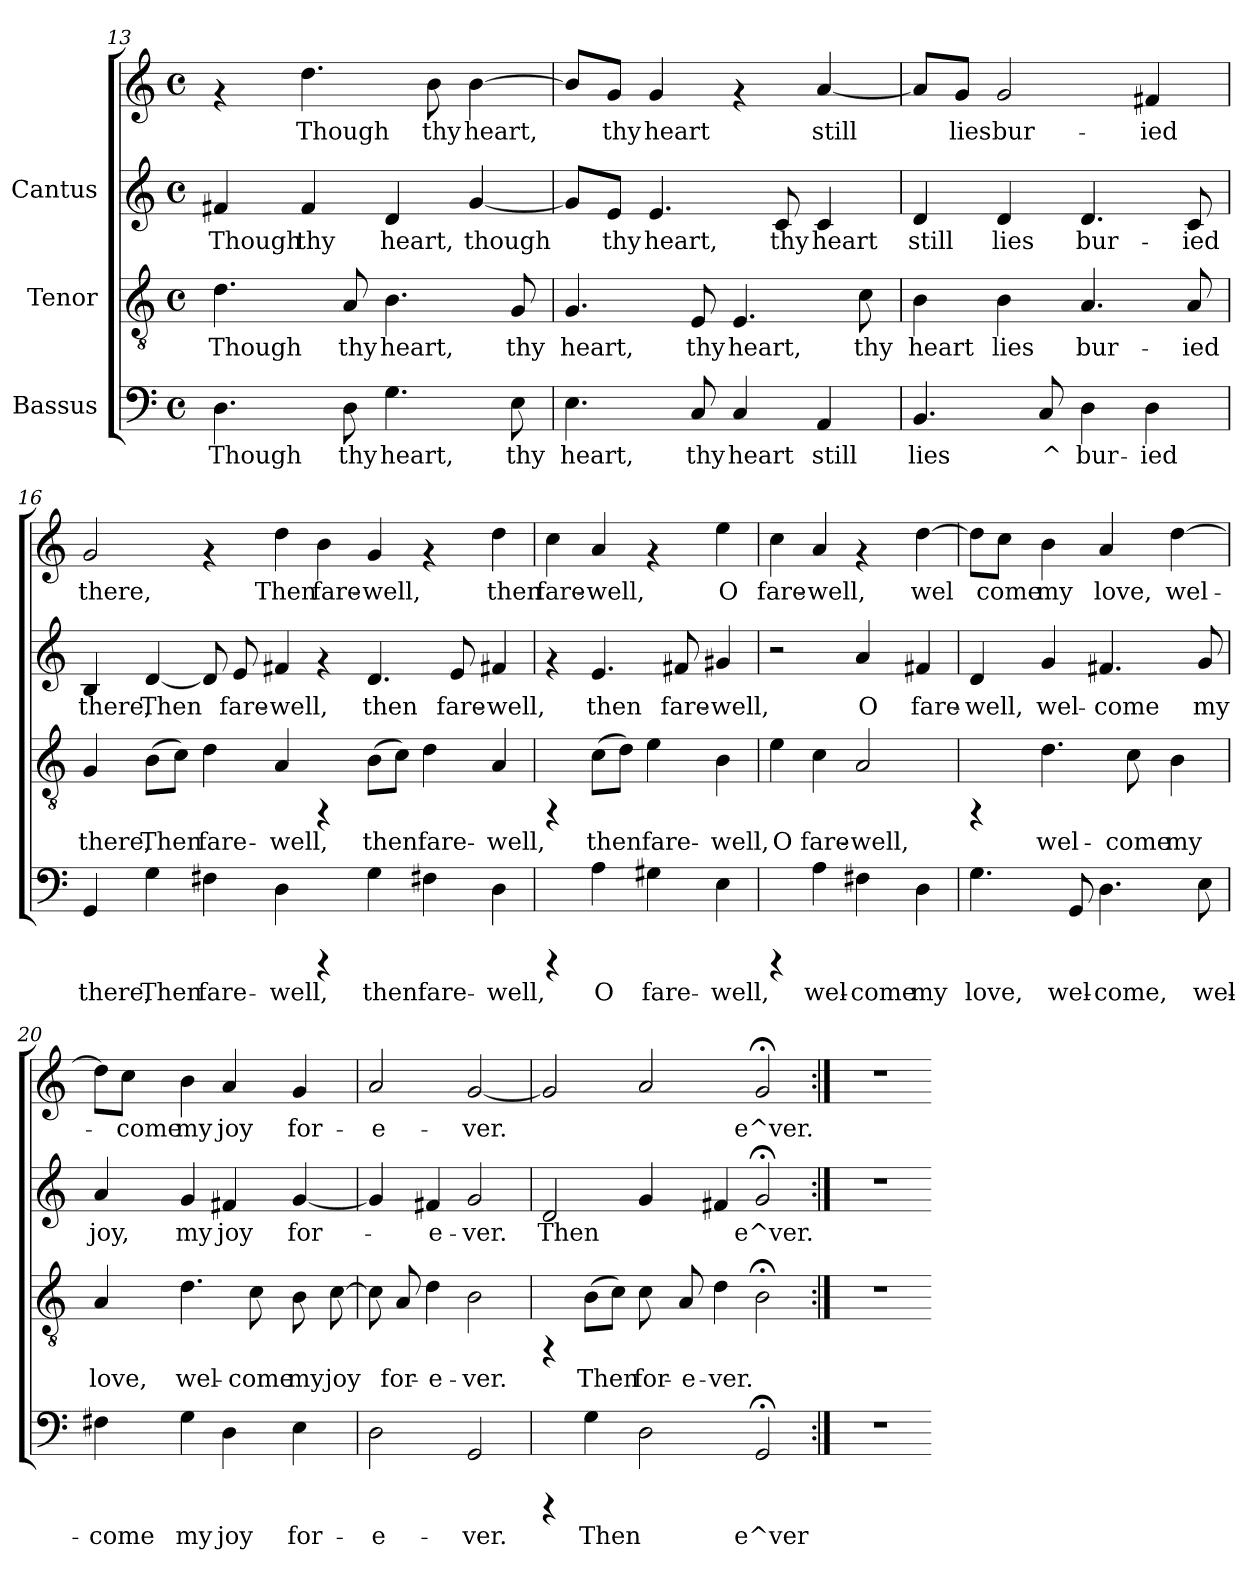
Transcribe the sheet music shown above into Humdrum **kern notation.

**kern	**text	**kern	**text	**kern	**text	**kern	**text
*part3	*part3	*part2	*part2	*part1	*part1	*part1	*part1
*staff4	*staff4	*staff3	*staff3	*staff2	*staff2	*staff1	*staff1
*I"Bassus	*	*I"Tenor	*	*I"Cantus	*	*	*
*clefF4	*	*clefGv2	*	*clefG2	*	*clefG2	*
*M4/4	*	*M4/4	*	*M4/4	*	*M4/4	*
*met(c)	*	*met(c)	*	*met(c)	*	*met(c)	*
=13	=13	=13	=13	=13	=13	=13	=13
!	!LO:LY:b:cj	!	!LO:LY:b:cj	!	!LO:LY:b:cj	!	!
4.D\	Though	4.d\	Though	4f#X/	Though	4rf	.
!	!	!	!	!	!LO:LY:b:cj	!	!LO:LY:b:cj
.	.	.	.	4f#/	thy	4.dd\	Though
!	!LO:LY:b:cj	!	!LO:LY:b:cj	!	!	!	!
8D\	thy	8A/	thy	.	.	.	.
!	!LO:LY:b:cj	!	!LO:LY:b:cj	!	!LO:LY:b:cj	!	!
4.G\	heart,	4.B\	heart,	4d/	heart,	.	.
!	!	!	!	!	!	!	!LO:LY:b:cj
.	.	.	.	.	.	8b\	thy
!	!	!	!	!	!LO:LY:b:cj	!	!LO:LY:b:cj
.	.	.	.	[<4g/	though	[>4b\	heart,
!	!LO:LY:b:cj	!	!LO:LY:b:cj	!	!	!	!
8E\	thy	8G/	thy	.	.	.	.
!!LO:PB:g=z
=14	=14	=14	=14	=14	=14	=14	=14
!	!LO:LY:b:cj	!	!LO:LY:b:cj	!	!LO:LY:b:cj	!	!LO:LY:b:cj
4.E\	heart,	4.G/	heart,	8g/L]	.	8b/L]	.
!	!	!	!	!	!LO:LY:b:cj	!	!LO:LY:b:cj
.	.	.	.	8e/J	thy	8g/J	thy
!	!	!	!	!	!LO:LY:b:cj	!	!LO:LY:b:cj
.	.	.	.	4.e/	heart,	4g/	heart
!	!LO:LY:b:cj	!	!LO:LY:b:cj	!	!	!	!
8C/	thy	8E/	thy	.	.	.	.
!	!LO:LY:b:cj	!	!LO:LY:b:cj	!	!	!	!
4C/	heart	4.E/	heart,	.	.	4rf	.
!	!	!	!	!	!LO:LY:b:cj	!	!
.	.	.	.	8c/	thy	.	.
!	!LO:LY:b:cj	!	!	!	!LO:LY:b:cj	!	!LO:LY:b:cj
4AA/	still	.	.	4c/	heart	[<4a/	still
!	!	!	!LO:LY:b:cj	!	!	!	!
.	.	8c\	thy	.	.	.	.
=15	=15	=15	=15	=15	=15	=15	=15
!	!LO:LY:b:cj	!	!LO:LY:b:cj	!	!LO:LY:b:cj	!	!LO:LY:b:cj
4.BB/	lies	4B\	heart	4d/	still	8a/L]	.
!	!	!	!	!	!	!	!LO:LY:b:cj
.	.	.	.	.	.	8g/J	lies
!	!	!	!LO:LY:b:cj	!	!LO:LY:b:cj	!	!LO:LY:b:cj
.	.	4B\	lies	4d/	lies	2g/	bur-
!	!LO:LY:b:cj	!	!	!	!	!	!
8C/	^	.	.	.	.	.	.
!	!LO:LY:b:cj	!	!LO:LY:b:cj	!	!LO:LY:b:cj	!	!
4D\	bur-	4.A/	bur-	4.d/	bur-	.	.
!	!LO:LY:b:cj	!	!	!	!	!	!LO:LY:b:cj
4D\	-ied	.	.	.	.	4f#X/	-ied
!	!	!	!LO:LY:b:cj	!	!LO:LY:b:cj	!	!
.	.	8A/	-ied	8c/	-ied	.	.
!!LO:LB:g=z
=16	=16	=16	=16	=16	=16	=16	=16
!	!LO:LY:b:cj	!	!LO:LY:b:cj	!	!LO:LY:b:cj	!	!LO:LY:b:cj
4GG/	there,	4G/	there,	4B/	there,	2g/	there,
!	!LO:LY:b:cj	!	!LO:LY:b:cj	!	!LO:LY:b:cj	!	!
4G\	Then	(>8B\L	Then	[<4d/	Then	.	.
!	!	!	!LO:LY:b:cj	!	!	!	!
.	.	8c\J)	.	.	.	.	.
!	!LO:LY:b:cj	!	!LO:LY:b:cj	!	!LO:LY:b:cj	!	!
4F#X\	fare-	4d\	fare-	8d/]	.	4rf	.
!	!	!	!	!	!LO:LY:b:cj	!	!
.	.	.	.	8e/	fare-	.	.
!	!LO:LY:b:cj	!	!LO:LY:b:cj	!	!LO:LY:b:cj	!	!LO:LY:b:cj
4D\	-well,	4A/	-well,	4f#X/	-well,	4dd\	Then
!	!	!	!	!	!	!	!LO:LY:b:cj
4rCCC	.	4rFF	.	4rf	.	4b\	fare-
!	!LO:LY:b:cj	!	!LO:LY:b:cj	!	!LO:LY:b:cj	!	!LO:LY:b:cj
4G\	then	(>8B\L	then	4.d/	then	4g/	-well,
!	!	!	!LO:LY:b:cj	!	!	!	!
.	.	8c\J)	.	.	.	.	.
!	!LO:LY:b:cj	!	!LO:LY:b:cj	!	!	!	!
4F#X\	fare-	4d\	fare-	.	.	4rf	.
!	!	!	!	!	!LO:LY:b:cj	!	!
.	.	.	.	8e/	fare-	.	.
!	!LO:LY:b:cj	!	!LO:LY:b:cj	!	!LO:LY:b:cj	!	!LO:LY:b:cj
4D\	-well,	4A/	-well,	4f#X/	-well,	4dd\	then
=17	=17	=17	=17	=17	=17	=17	=17
!	!	!	!	!	!	!	!LO:LY:b:cj
4rCCC	.	4rFF	.	4rf	.	4cc\	fare-
!	!LO:LY:b:cj	!	!LO:LY:b:cj	!	!LO:LY:b:cj	!	!LO:LY:b:cj
4A\	O	(>8c\L	then	4.e/	then	4a/	-well,
!	!	!	!LO:LY:b:cj	!	!	!	!
.	.	8d\J)	.	.	.	.	.
!	!LO:LY:b:cj	!	!LO:LY:b:cj	!	!	!	!
4G#X\	fare-	4e\	fare-	.	.	4rf	.
!	!	!	!	!	!LO:LY:b:cj	!	!
.	.	.	.	8f#X/	fare-	.	.
!	!LO:LY:b:cj	!	!LO:LY:b:cj	!	!LO:LY:b:cj	!	!LO:LY:b:cj
4E\	-well,	4B\	-well,	4g#X/	-well,	4ee\	O
=18	=18	=18	=18	=18	=18	=18	=18
!	!	!	!LO:LY:b:cj	!	!	!	!LO:LY:b:cj
4rCCC	.	4e\	O	2r	.	4cc\	fare-
!	!LO:LY:b:cj	!	!LO:LY:b:cj	!	!	!	!LO:LY:b:cj
4A\	wel-	4c\	fare-	.	.	4a/	-well,
!	!LO:LY:b:cj	!	!LO:LY:b:cj	!	!LO:LY:b:cj	!	!
4F#X\	-come	2A/	-well,	4a/	-O	4rf	.
!	!LO:LY:b:cj	!	!	!	!LO:LY:b:cj	!	!LO:LY:b:cj
4D\	my	.	.	4f#X/	fare-	[>4dd\	wel-
!!LO:LB:g=z
=19	=19	=19	=19	=19	=19	=19	=19
!	!LO:LY:b:cj	!	!	!	!LO:LY:b:cj	!	!LO:LY:b:cj
4.G\	love,	4rFF	.	4d/	-well,	8dd\L]	-
!	!	!	!	!	!	!	!LO:LY:b:cj
.	.	.	.	.	.	8cc\J	come
!	!	!	!LO:LY:b:cj	!	!LO:LY:b:cj	!	!LO:LY:b:cj
.	.	4.d\	wel-	4g/	wel-	4b\	my
!	!LO:LY:b:cj	!	!	!	!	!	!
8GG/	wel-	.	.	.	.	.	.
!	!LO:LY:b:cj	!	!	!	!LO:LY:b:cj	!	!LO:LY:b:cj
4.D\	-come,	.	.	4.f#X/	-come	4a/	love,
!	!	!	!LO:LY:b:cj	!	!	!	!
.	.	8c\	-come	.	.	.	.
!	!	!	!LO:LY:b:cj	!	!	!	!LO:LY:b:cj
.	.	4B\	my	.	.	[>4dd\	wel-
!	!LO:LY:b:cj	!	!	!	!LO:LY:b:cj	!	!
8E\	wel-	.	.	8g/	my	.	.
=20	=20	=20	=20	=20	=20	=20	=20
!	!LO:LY:b:cj	!	!LO:LY:b:cj	!	!LO:LY:b:cj	!	!LO:LY:b:cj
4F#X\	-come	4A/	love,	4a/	-joy,	8dd\L]	.
!	!	!	!	!	!	!	!LO:LY:b:cj
.	.	.	.	.	.	8cc\J	come
!	!LO:LY:b:cj	!	!LO:LY:b:cj	!	!LO:LY:b:cj	!	!LO:LY:b:cj
4G\	my	4.d\	wel-	4g/	my	4b\	my
!	!LO:LY:b:cj	!	!	!	!LO:LY:b:cj	!	!LO:LY:b:cj
4D\	joy	.	.	4f#X/	joy	4a/	joy
!	!	!	!LO:LY:b:cj	!	!	!	!
.	.	8c\	-come	.	.	.	.
!	!LO:LY:b:cj	!	!LO:LY:b:cj	!	!LO:LY:b:cj	!	!LO:LY:b:cj
4E\	for-	8B\	my	[<4g/	for-	4g/	for-
!	!	!	!LO:LY:b:cj	!	!	!	!
.	.	[>8c\	joy	.	.	.	.
=21	=21	=21	=21	=21	=21	=21	=21
!	!LO:LY:b:cj	!	!LO:LY:b:cj	!	!LO:LY:b:cj	!	!LO:LY:b:cj
2D\	-e-	8c\]	.	4g/]	.	2a/	-e-
!	!	!	!LO:LY:b:cj	!	!	!	!
.	.	8A/	for-	.	.	.	.
!	!	!	!LO:LY:b:cj	!	!LO:LY:b:cj	!	!
.	.	4d\	-e-	4f#X/	e-	.	.
!	!LO:LY:b:cj	!	!LO:LY:b:cj	!	!LO:LY:b:cj	!	!LO:LY:b:cj
2GG/	-ver.	2B\	-ver.	2g/	-ver.	[<2g/	-ver.
!!LO:PB:g=z
=22	=22	=22	=22	=22	=22	=22	=22
!	!	!	!	!	!LO:LY:b:cj	!	!
4rCCC	.	4rFF	.	2d/	Then	2g/]	.
!	!LO:LY:b:cj	!	!LO:LY:b:cj	!	!	!	!
4G\	Then	(>8B\L	Then	.	.	.	.
!	!	!	!LO:LY:b:cj	!	!	!	!
.	.	8c\J)	.	.	.	.	.
!	!LO:LY:b:cj	!	!LO:LY:b:cj	!	!LO:LY:b:cj	!	!LO:LY:b:cj
2D\	-	8c\	for-	4g/	.	2a/	-
!	!	!	!LO:LY:b:cj	!	!	!	!
.	.	8A/	-e-	.	.	.	.
!	!	!	!LO:LY:b:cj	!	!LO:LY:b:cj	!	!
.	.	4d\	-ver.	4f#X/	-	.	.
!	!LO:LY:b:cj	!	!LO:LY:b:cj	!	!LO:LY:b:cj	!	!LO:LY:b:cj
2GG;</	-e^ver	2B;<\	.	2g;</	-e^ver.	2g;</	-e^ver.
=23:|!	=23:|!	=23:|!	=23:|!	=23:|!	=23:|!	=23:|!	=23:|!
1r	.	1r	.	1r	.	1r	.
=	==	=	==	==	==	==	==
*-	*-	*-	*-	*-	*-	*-	*-
